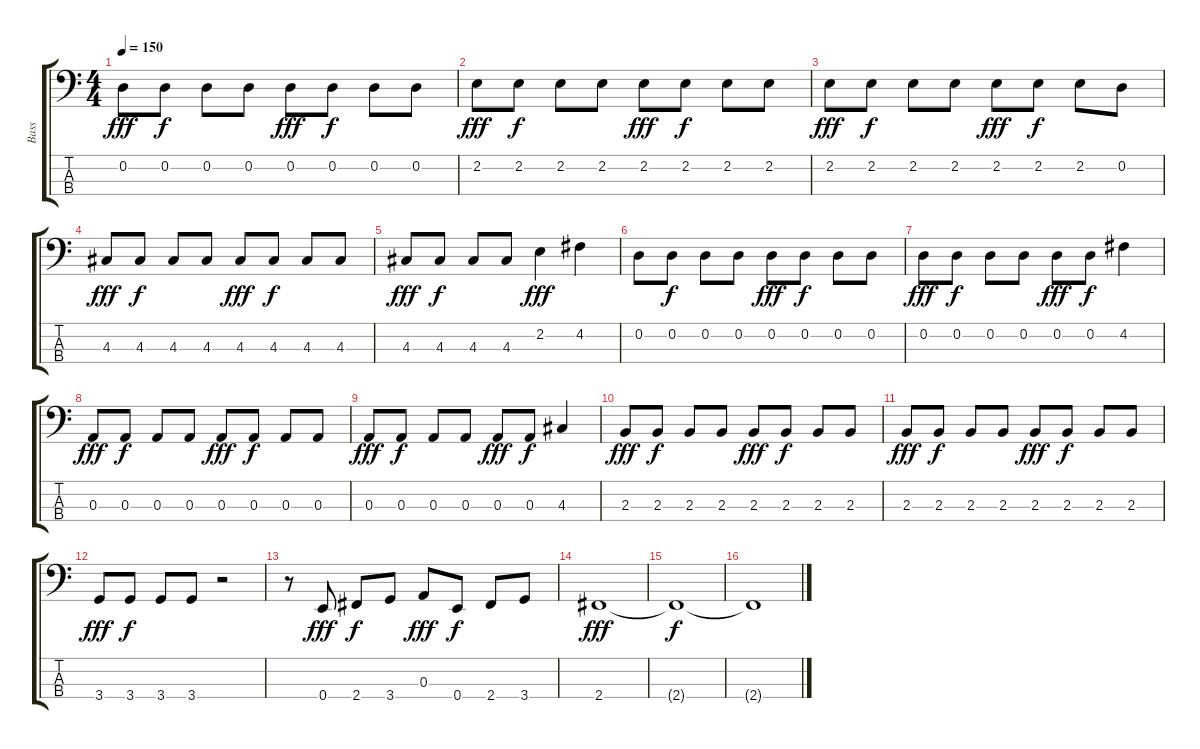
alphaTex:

\track ("Bass" "Bass") {instrument electricbasspick}
\staff {score tabs}
\tuning (G2 D2 A1 E1) {hide}
\ts (4 4)
\tempo 150
\clef f4
\ks c
0.2.8{dy fff} 0.2.8{dy f} 0.2.8 0.2.8 0.2.8{dy fff} 0.2.8{dy f} 0.2.8 0.2.8 |
2.2.8{dy fff} 2.2.8{dy f} 2.2.8 2.2.8 2.2.8{dy fff} 2.2.8{dy f} 2.2.8 2.2.8 |
2.2.8{dy fff} 2.2.8{dy f} 2.2.8 2.2.8 2.2.8{dy fff} 2.2.8{dy f} 2.2.8 0.2.8 |
4.3.8{dy fff} 4.3.8{dy f} 4.3.8 4.3.8 4.3.8{dy fff} 4.3.8{dy f} 4.3.8 4.3.8 |
4.3.8{dy fff} 4.3.8{dy f} 4.3.8 4.3.8 2.2.4{dy fff} 4.2.4 |
0.2.8 0.2.8{dy f} 0.2.8 0.2.8 0.2.8{dy fff} 0.2.8{dy f} 0.2.8 0.2.8 |
0.2.8{dy fff} 0.2.8{dy f} 0.2.8 0.2.8 0.2.8{dy fff} 0.2.8{dy f} 4.2.4 |
0.3.8{dy fff} 0.3.8{dy f} 0.3.8 0.3.8 0.3.8{dy fff} 0.3.8{dy f} 0.3.8 0.3.8 |
0.3.8{dy fff} 0.3.8{dy f} 0.3.8 0.3.8 0.3.8{dy fff} 0.3.8{dy f} 4.3.4 |
2.3.8{dy fff} 2.3.8{dy f} 2.3.8 2.3.8 2.3.8{dy fff} 2.3.8{dy f} 2.3.8 2.3.8 |
2.3.8{dy fff} 2.3.8{dy f} 2.3.8 2.3.8 2.3.8{dy fff} 2.3.8{dy f} 2.3.8 2.3.8 |
3.4.8{dy fff} 3.4.8{dy f} 3.4.8 3.4.8 r.2 |
r.8 0.4.8{dy fff} 2.4.8{dy f} 3.4.8 0.3.8{dy fff} 0.4.8{dy f} 2.4.8 3.4.8 |
2.4.1{dy fff} |
2.4{t}.1{dy f} |
2.4{t}.1
